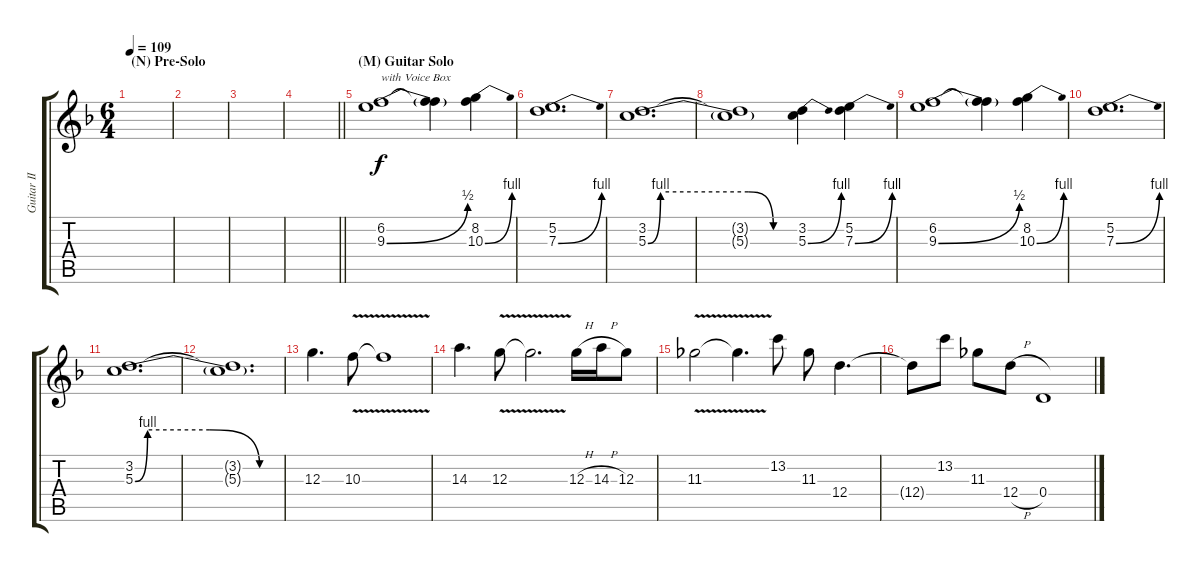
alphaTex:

\track ("Guitar II - Adam" "Guitar II ") {instrument distortionguitar}
\staff {score tabs}
\tuning (E4 B3 G3 D3 A2 D2) {hide}
\ts (6 4)
\section ("" "(N) Pre-Solo")
\tempo 109
\clef g2
\ks dminor
|
|
|
\barLineRight lightlight
|
\section ("" "(M) Guitar Solo")
(6.2 9.3{be (bend 0 0 60 2)}).1{txt "with Voice Box"} (6.2{t} 9.3{t}).4 (8.2 10.3{be (bend 0 0 60 4)}).4 |
(5.2 7.3{be (bend 0 0 60 4)}).1{d} |
(3.2 5.3{be (custom 0 0 5 4 40 4 50 0 60 0)}).1{d} |
(3.2{t} 5.3{t}).1 (3.2 5.3{be (bend 0 0 60 4)}).4 (5.2 7.3{be (bend 0 0 60 4)}).4 |
(6.2 9.3{be (bend 0 0 60 2)}).1 (6.2{t} 9.3{t}).4 (8.2 10.3{be (bend 0 0 60 4)}).4 |
(5.2 7.3{be (bend 0 0 60 4)}).1{d} |
(3.2 5.3{be (custom 0 0 5 4 30 4 50 0 60 0)}).1{d} |
(3.2{t} 5.3{t}).1{d} |
12.3.4{d} 10.3{v}.8 10.3{t}.1 |
14.3.4{d} 12.3{v}.8 12.3{t}.2{d} 12.3{h}.16 14.3{h}.16 12.3.8 |
11.3{v}.2 11.3{t}.4{d} 13.2.8{beam split} 11.3.8 12.4.4{d} |
12.4{t}.8 13.2.8{beam split} 11.3.8 12.4{h}.8 0.4.1
